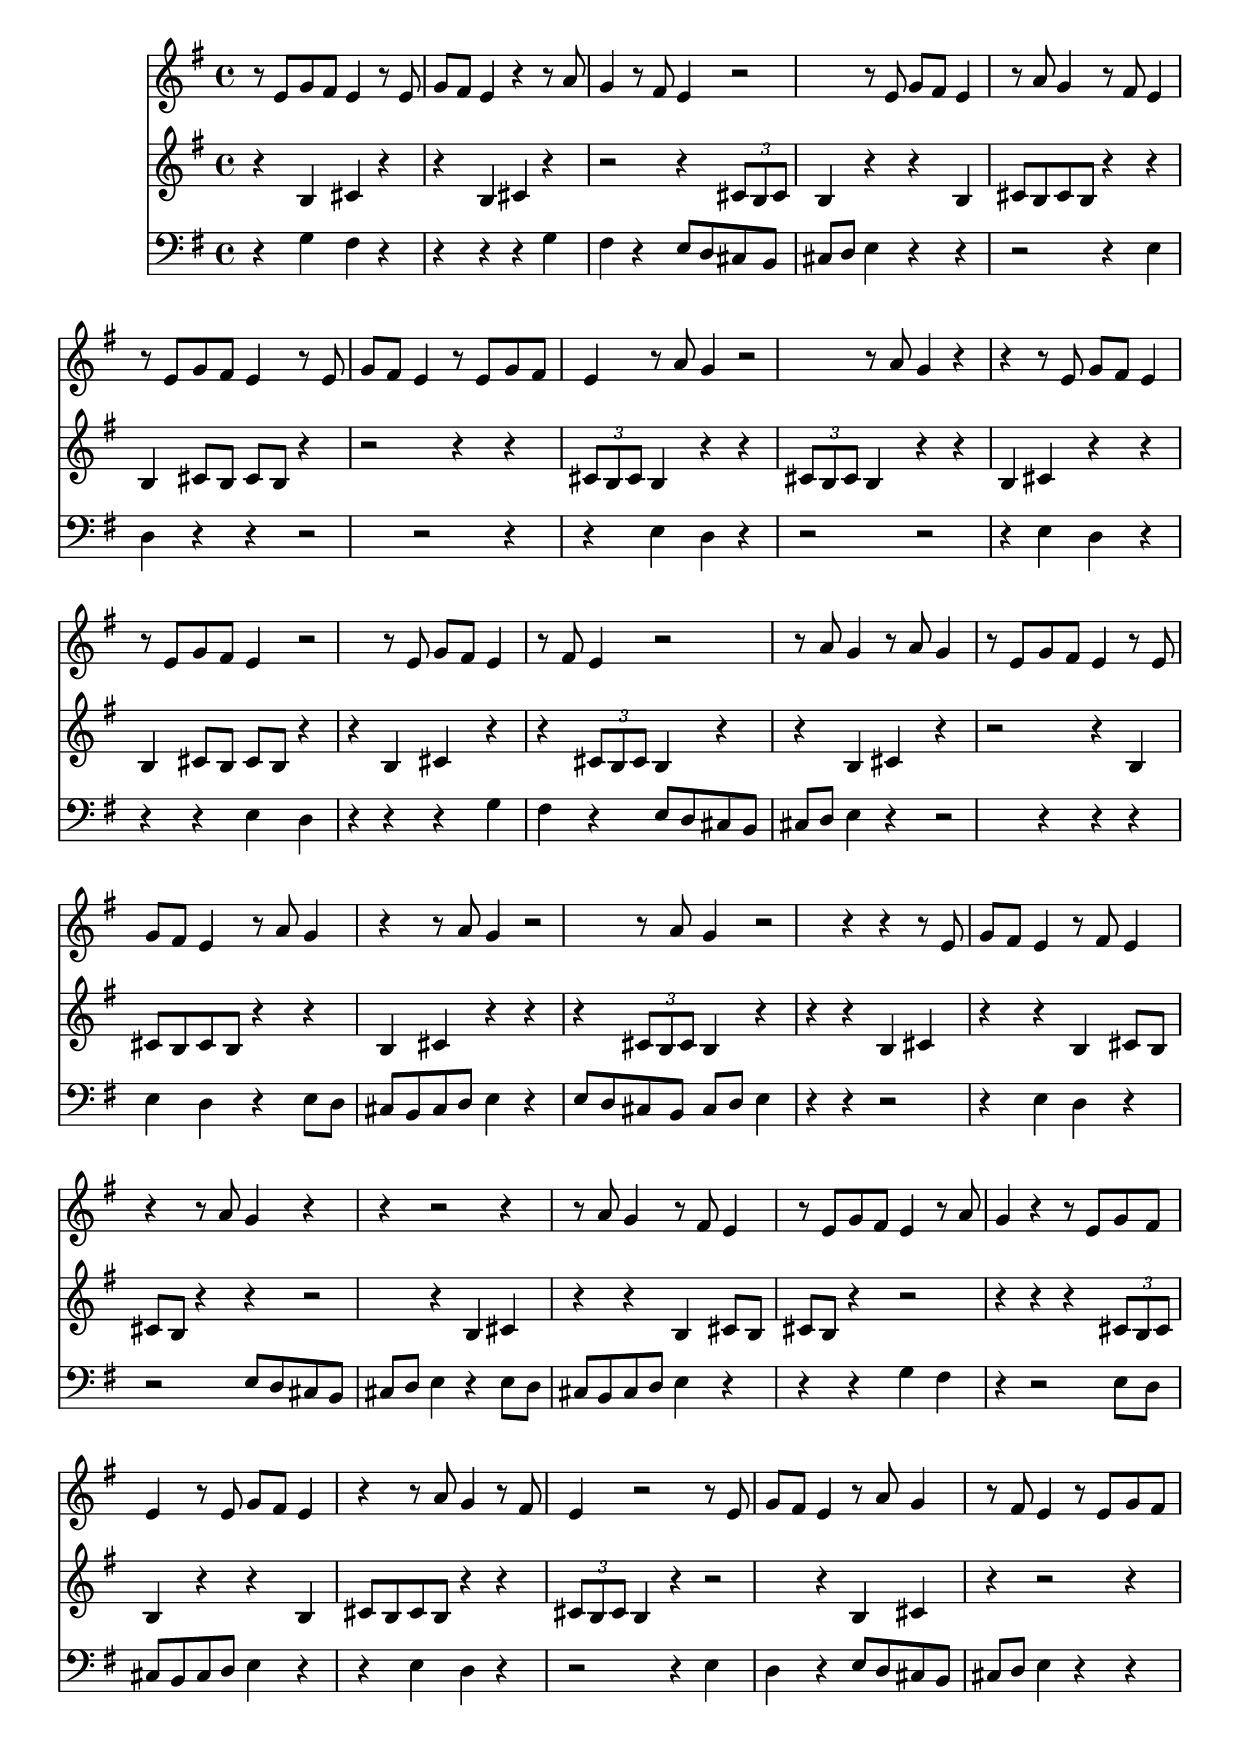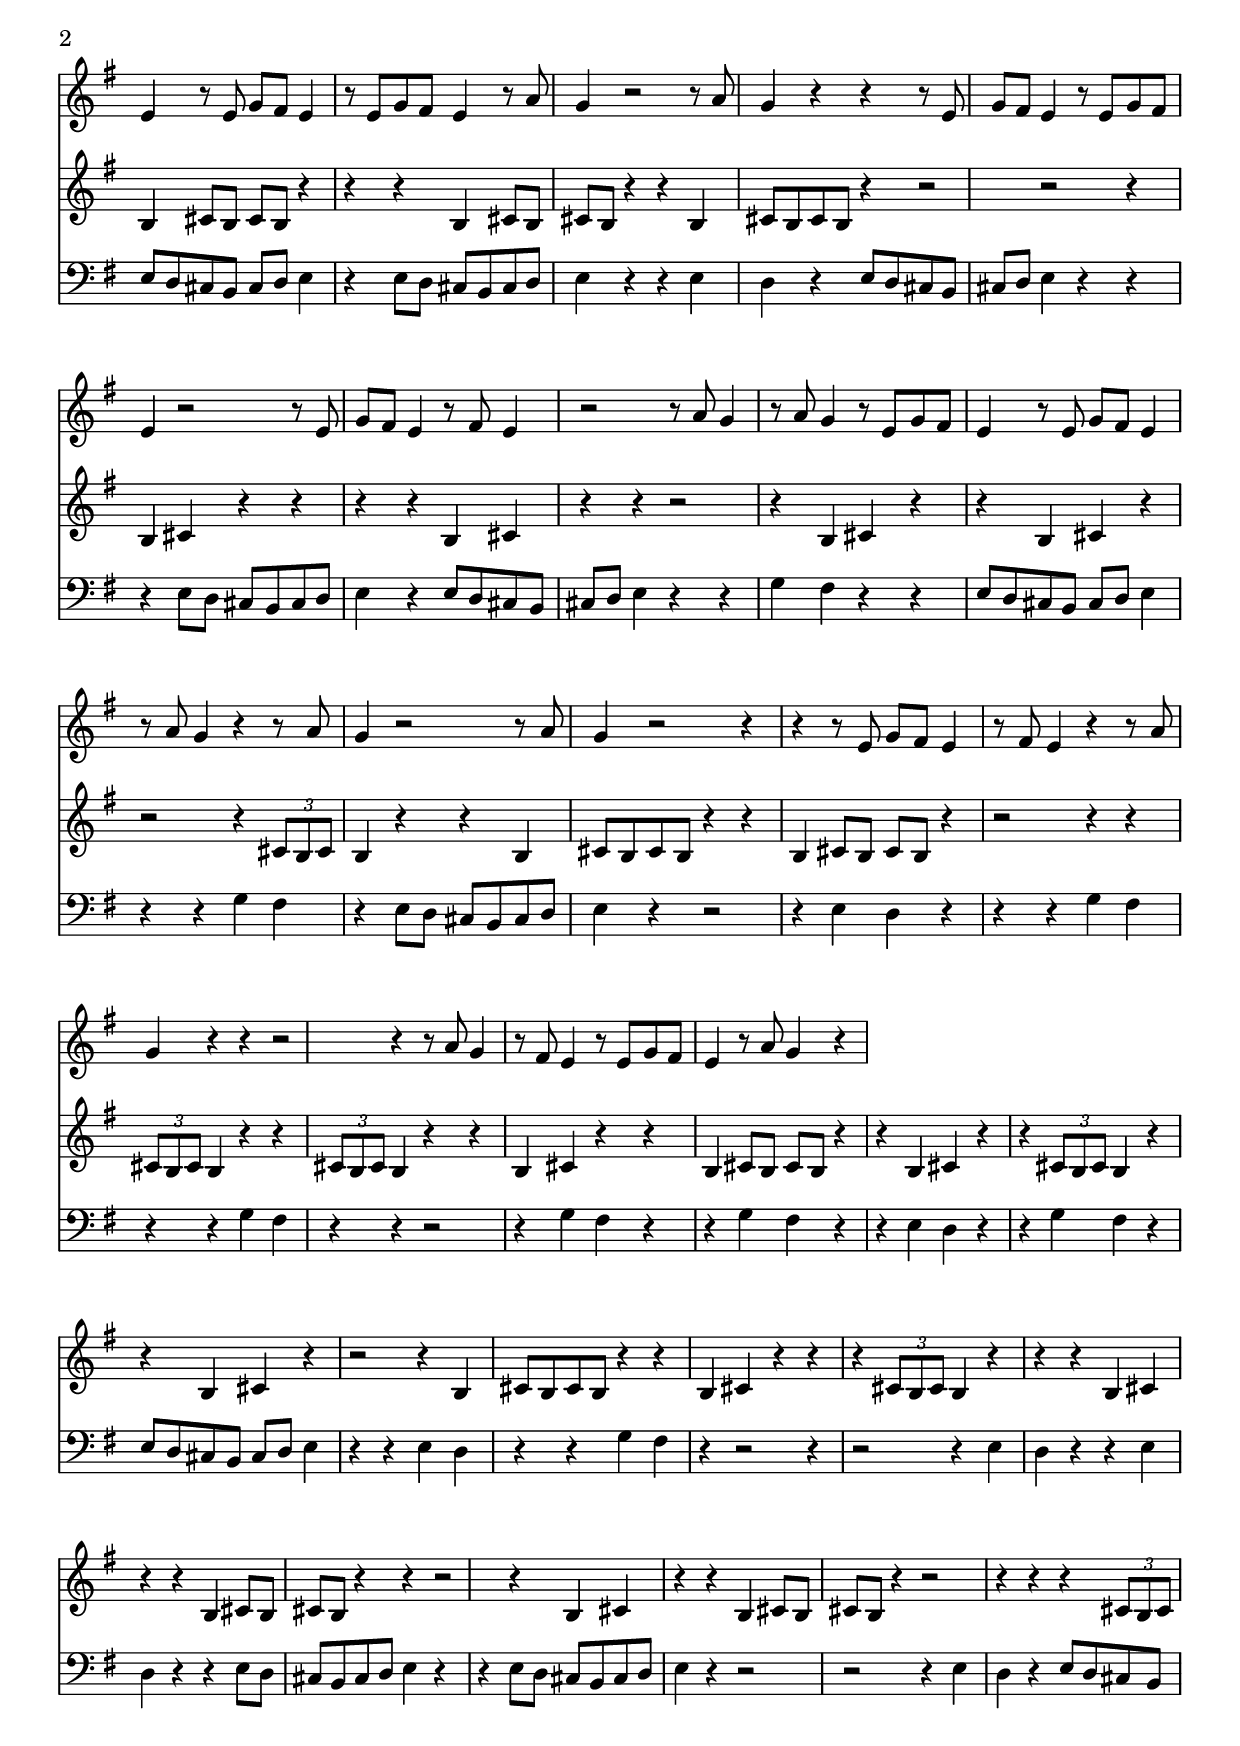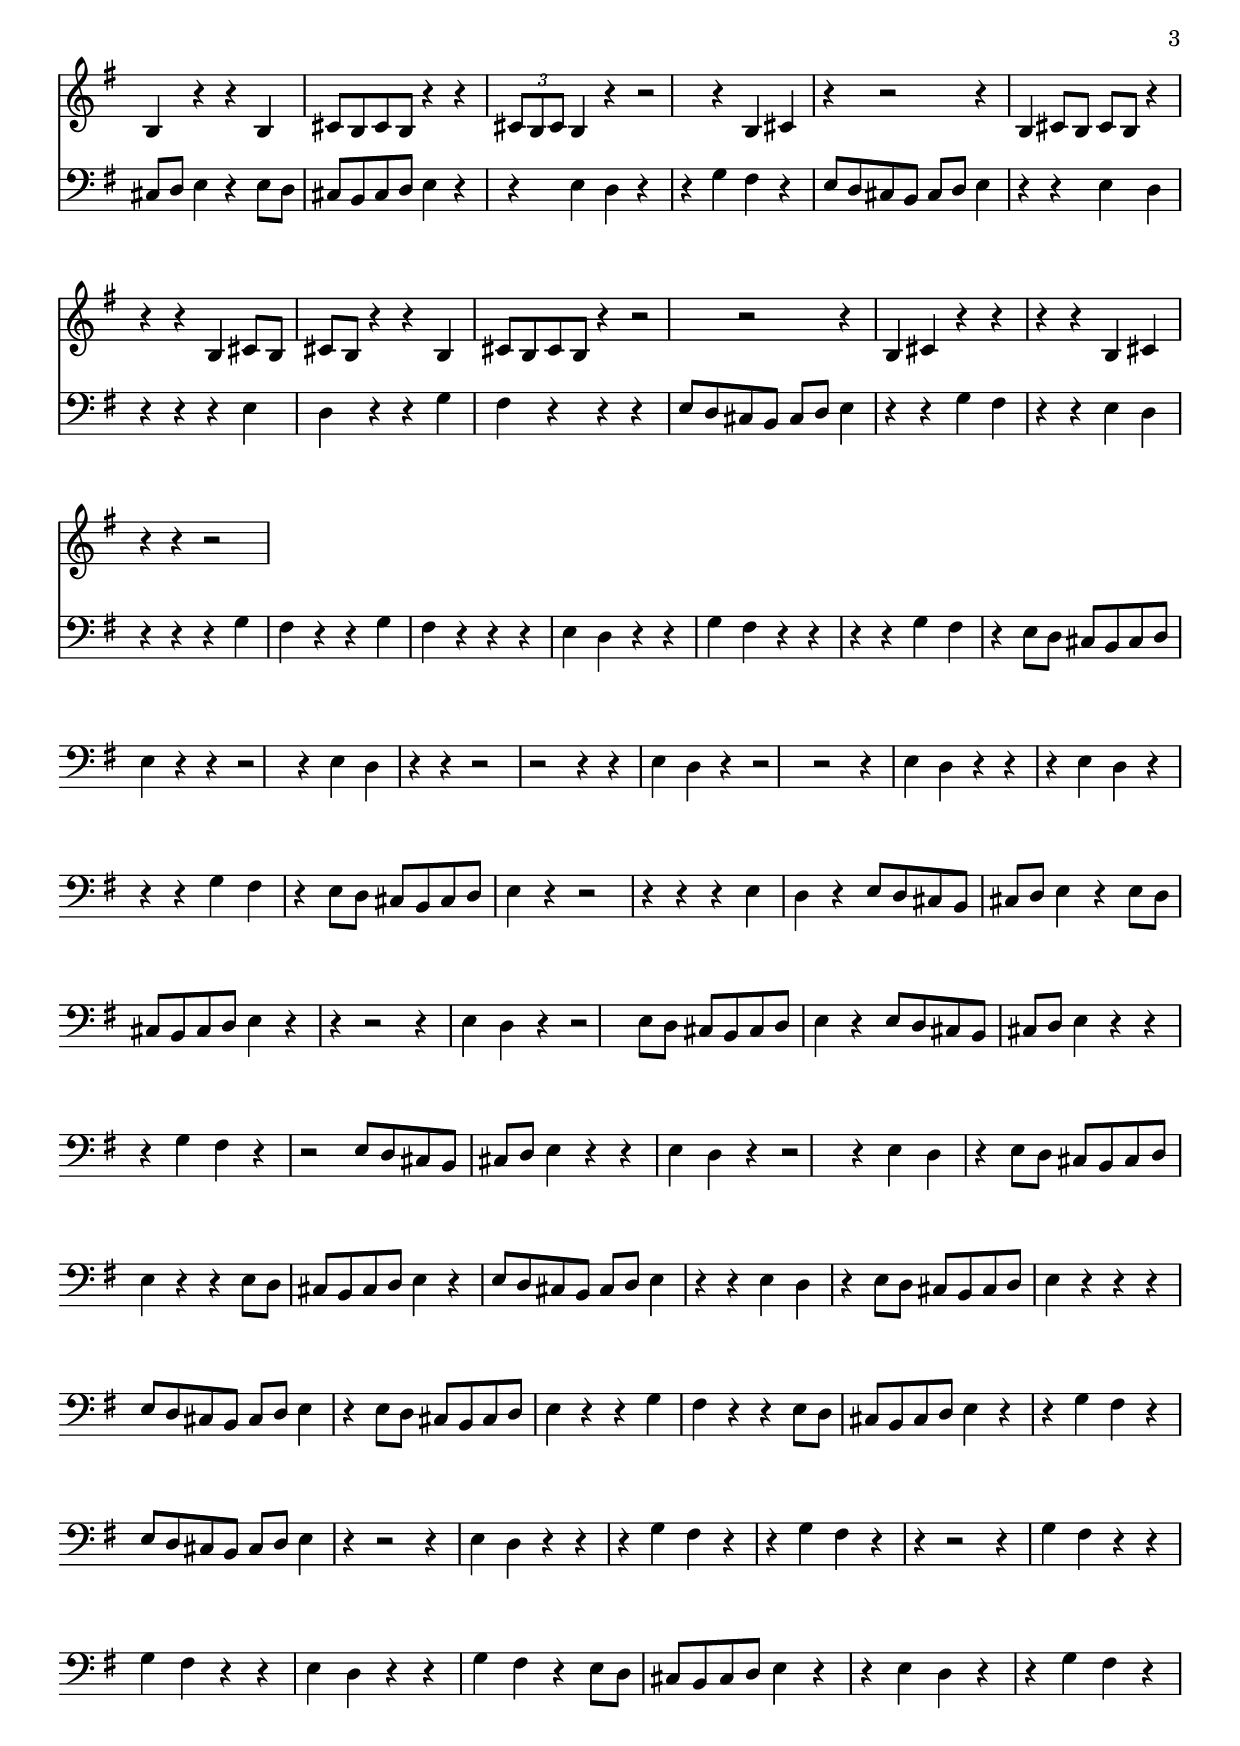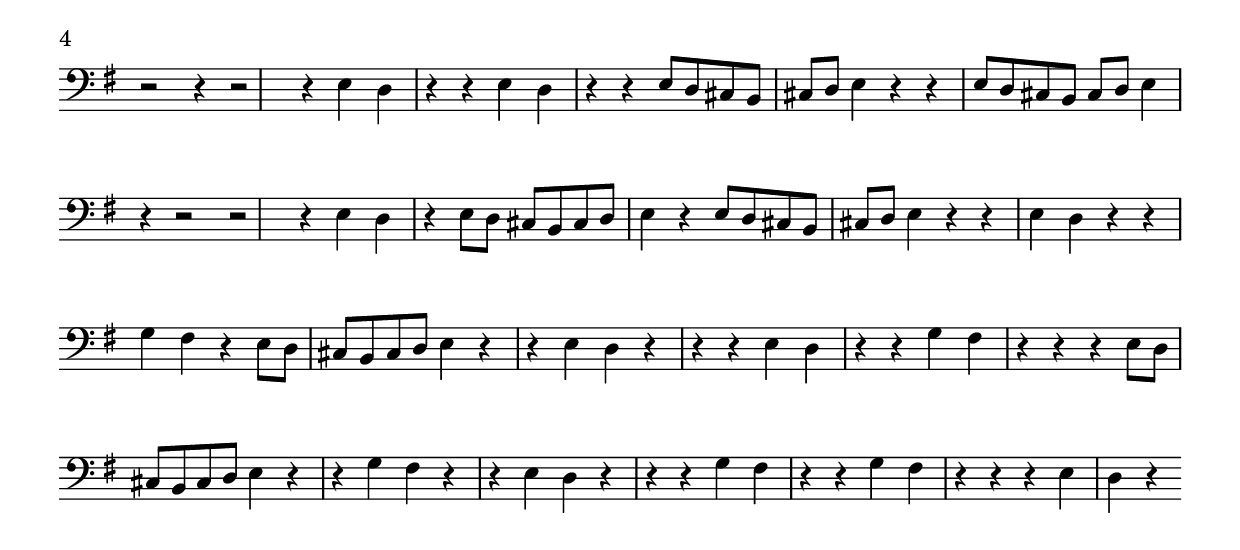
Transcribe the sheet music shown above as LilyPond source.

\version "2.24.1"
%#(set-global-staff-size 17)

\paper {
  property-defaults.fonts.serif = "Caudex"
}

\header {
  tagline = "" % Suppresses the default footer message
}

\layout {
  \enablePolymeter
}

global = {
  \key e \minor
  
}

%%%%%%%%%%%%%%%%%%%%%%%%%%%%%%%%%%%%%%
melody_one = \absolute {
r8 e' g' fis' e'4
r8 e' g' fis' e'4
r4
r8 a' g'4
r8 fis' e'4
r2
r8 e' g' fis' e'4
r8 a' g'4
r8 fis' e'4
r8 e' g' fis' e'4
r8 e' g' fis' e'4
r8 e' g' fis' e'4
r8 a' g'4
r2
r8 a' g'4
r4
r4
r8 e' g' fis' e'4
r8 e' g' fis' e'4
r2
r8 e' g' fis' e'4
r8 fis' e'4
r2
r8 a' g'4
r8 a' g'4
r8 e' g' fis' e'4
r8 e' g' fis' e'4
r8 a' g'4
r4
r8 a' g'4
r2
r8 a' g'4
r2
r4
r4
r8 e' g' fis' e'4
r8 fis' e'4
r4
r8 a' g'4
r4
r4
r2
r4
r8 a' g'4
r8 fis' e'4
r8 e' g' fis' e'4
r8 a' g'4
r4
}

%%%%%%%%%%%%%%%%%%%%%%%%%%%%%%%%%%%%%%%%%%%%%
melody_two = \absolute {
r4 b cis' r
r4 b cis' r
r2
r4 \tuplet 3/2 { cis'8 b cis' } b4 r4
r4 b cis'8 b cis' b r4
r4 b cis'8 b cis' b r4
r2
r4
r4 \tuplet 3/2 { cis'8 b cis' } b4 r4
r4 \tuplet 3/2 { cis'8 b cis' } b4 r4
r4 b cis' r
r4 b cis'8 b cis' b r4
r4 b cis' r
r4 \tuplet 3/2 { cis'8 b cis' } b4 r4
r4 b cis' r
r2
r4 b cis'8 b cis' b r4
r4 b cis' r
r4
r4 \tuplet 3/2 { cis'8 b cis' } b4 r4
r4
r4 b cis' r
r4 b cis'8 b cis' b r4
r4
r2
r4 b cis' r
r4 b cis'8 b cis' b r4
r2
r4
r4
r4 \tuplet 3/2 { cis'8 b cis' } b4 r4
r4 b cis'8 b cis' b r4
r4 \tuplet 3/2 { cis'8 b cis' } b4 r4
r2
r4 b cis' r
r2
r4 b cis'8 b cis' b r4
r4
r4 b cis'8 b cis' b r4
r4 b cis'8 b cis' b r4
r2
r2
r4 b cis' r
r4
r4
r4 b cis' r
r4
r2
}

%%%%%%%%%%%%%%%%%%%%%%%%%%%%%%%%%%%%%%%%%%%%%
melody_three = \absolute {
  \clef bass
r4 g fis r
r4
r4
r4 g fis r
e8 d cis b, cis d e4 r
r4
r2
r4 e d r
r4
r2
r2
r4
r4 e d r
r2
r2
r4 e d r
r4
r4 e d r
r4
r4 g fis r
e8 d cis b, cis d e4 r
r2
r4
r4
r4 e d r
e8 d cis b, cis d e4 r
e8 d cis b, cis d e4 r
r4
r2
r4 e d r
r2
e8 d cis b, cis d e4 r
e8 d cis b, cis d e4 r
r4
r4 g fis r
r2
e8 d cis b, cis d e4 r
r4 e d r
r2
r4 e d r
e8 d cis b, cis d e4 r
r4
e8 d cis b, cis d e4 r
e8 d cis b, cis d e4 r
r4 e d r
e8 d cis b, cis d e4 r
r4
r4
e8 d cis b, cis d e4 r
e8 d cis b, cis d e4 r
r4 g fis r
r4
e8 d cis b, cis d e4 r
r4 g fis r
e8 d cis b, cis d e4 r
r2
r4 e d r
r4
r4 g fis r
r4 g fis r
r4
r2
r4 g fis r
r4 g fis r
r4 e d r
r4 g fis r
e8 d cis b, cis d e4 r
r4 e d r
r4 g fis r
r2
r4
r2
r4 e d r
r4 e d r
r4
e8 d cis b, cis d e4 r
r4
e8 d cis b, cis d e4 r
r2
r2
r4 e d r
e8 d cis b, cis d e4 r
e8 d cis b, cis d e4 r
r4 e d r
r4 g fis r
e8 d cis b, cis d e4 r
r4 e d r
r4
r4 e d r
r4 g fis r
r4
r4
e8 d cis b, cis d e4 r
r4 g fis r
r4 e d r
r4
r4 g fis r
r4 g fis r
r4
r4 e d r
}

\score {
  <<
    \new Staff
    {
      \global
      \time 4/4
      \repeat unfold 2 {\melody_one }
    }
    
    \new Staff  
    {
      \global
      \time 4/4
      \repeat unfold 2 { \melody_two }
    }
    
    \new Staff  
    {
      \global
      \time 4/4
      \repeat unfold 2 { \melody_three }
    }
  >>
}
